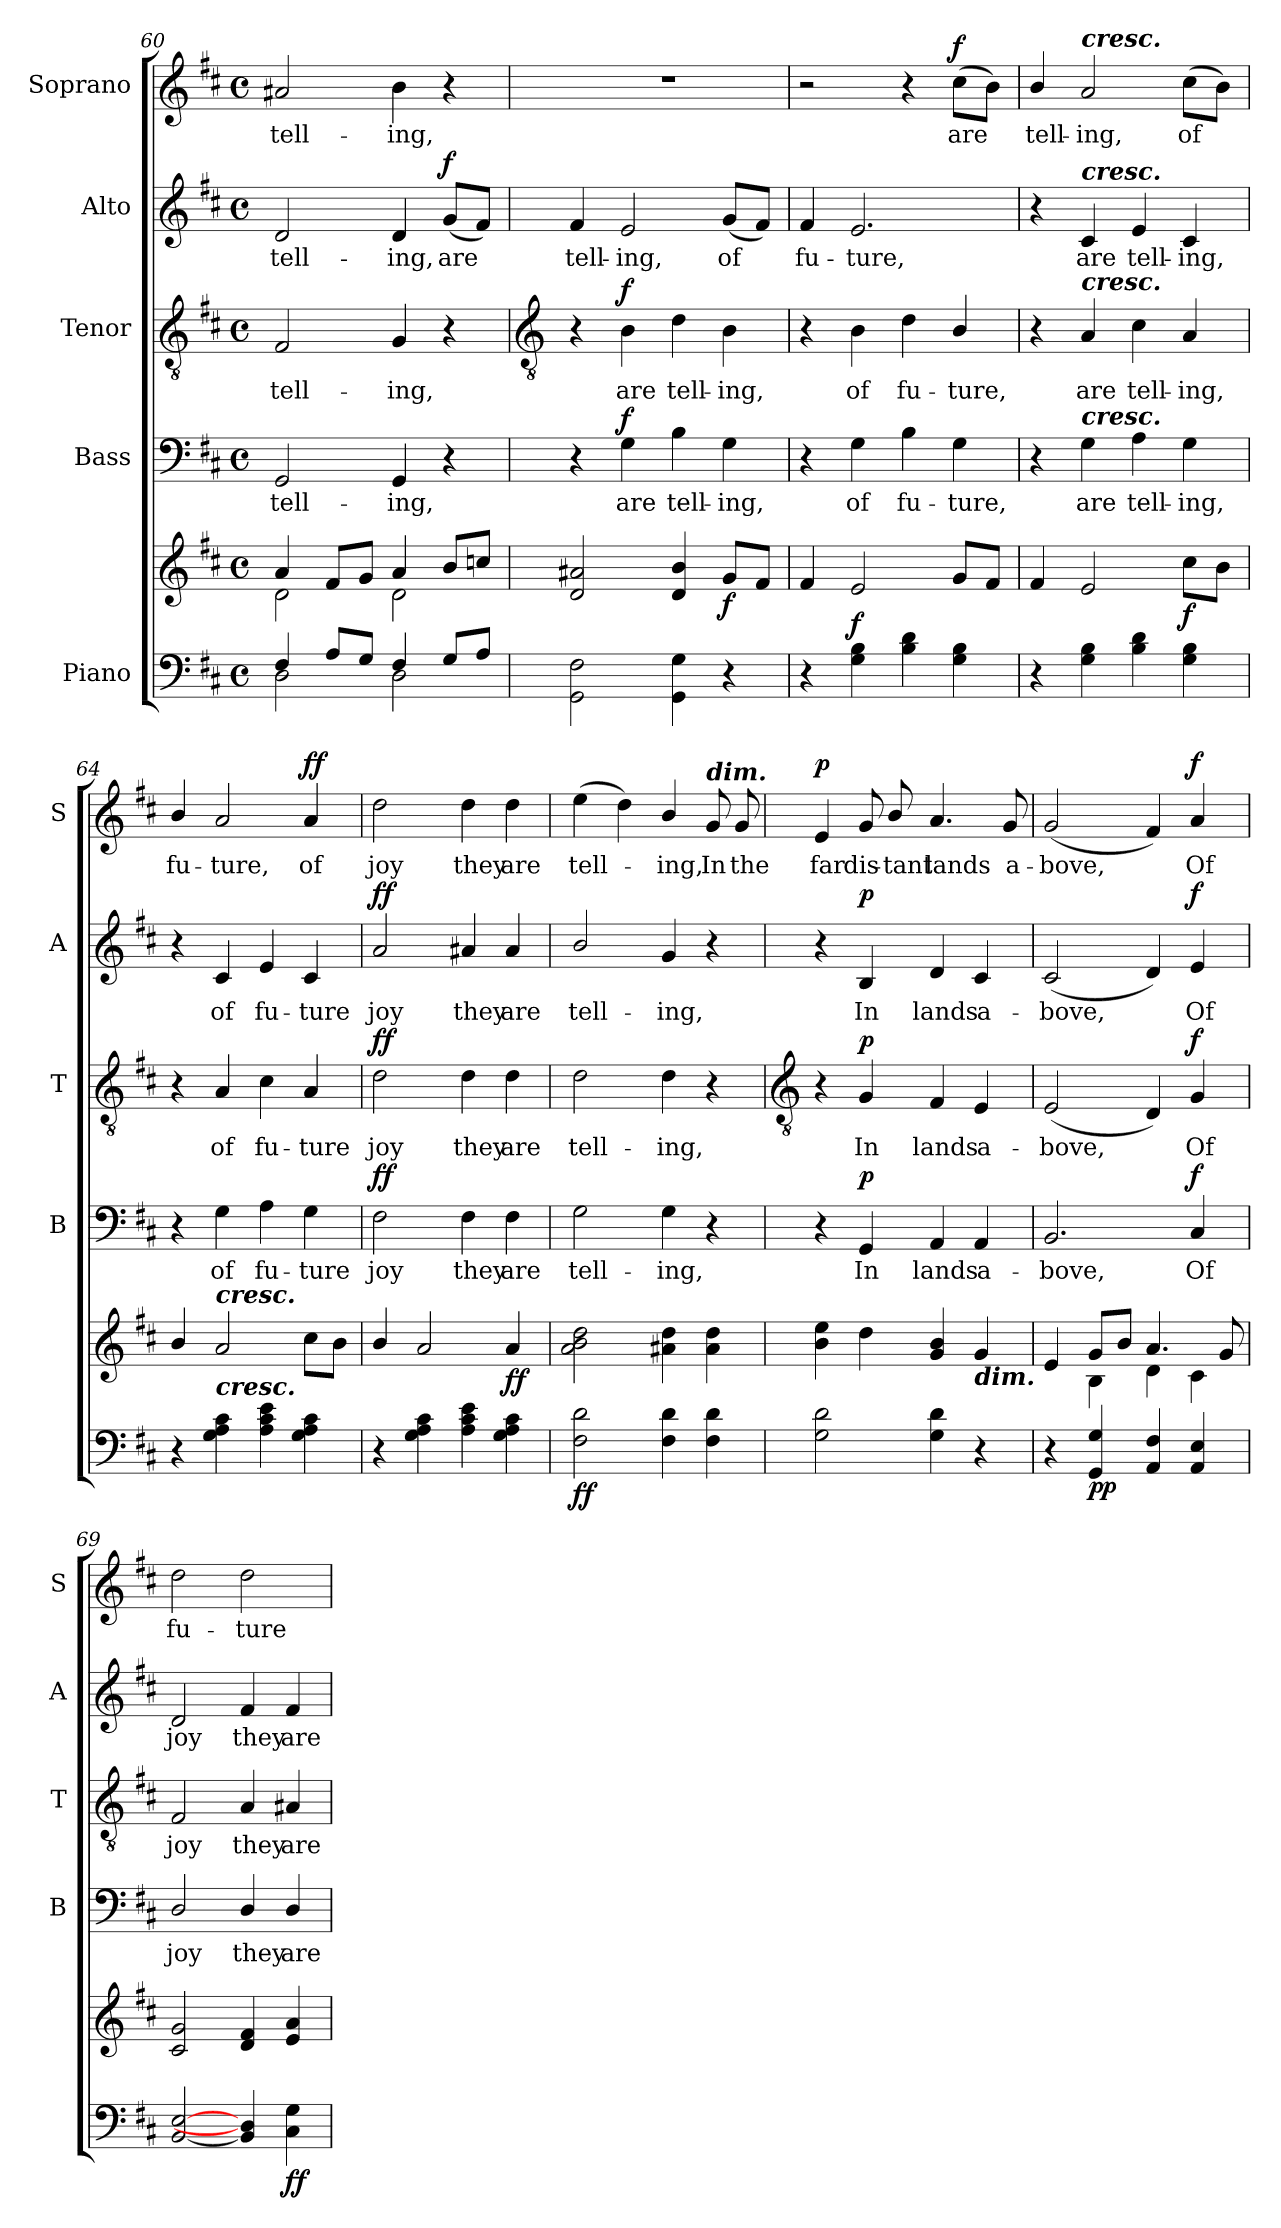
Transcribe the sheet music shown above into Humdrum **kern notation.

**kern	**kern	**dynam	**kern	**text	**dynam	**kern	**text	**dynam	**kern	**text	**dynam	**kern	**text	**dynam
*part5	*part5	*part5	*part4	*part4	*part4	*part3	*part3	*part3	*part2	*part2	*part2	*part1	*part1	*part1
*staff6	*staff5	*staff5/6	*staff4	*staff4	*staff4	*staff3	*staff3	*staff3	*staff2	*staff2	*staff2	*staff1	*staff1	*staff1
*I"Piano	*	*	*I"Bass	*	*	*I"Tenor	*	*	*I"Alto	*	*	*I"Soprano	*	*
*	*	*	*I'B	*	*	*I'T	*	*	*I'A	*	*	*I'S	*	*
*clefF4	*clefG2	*	*clefF4	*	*	*clefGv2	*	*	*clefG2	*	*	*clefG2	*	*
*k[f#c#]	*k[f#c#]	*	*k[f#c#]	*	*	*k[f#c#]	*	*	*k[f#c#]	*	*	*k[f#c#]	*	*
*D:	*D:	*	*D:	*	*	*D:	*	*	*D:	*	*	*D:	*	*
*M4/4	*M4/4	*	*M4/4	*	*	*M4/4	*	*	*M4/4	*	*	*M4/4	*	*
*met(c)	*met(c)	*	*met(c)	*	*	*met(c)	*	*	*met(c)	*	*	*met(c)	*	*
=60	=60	=60	=60	=60	=60	=60	=60	=60	=60	=60	=60	=60	=60	=60
*^	*^	*	*	*	*	*	*	*	*	*	*	*	*	*
!	!	!	!	!	!	!LO:LY:b	!	!	!LO:LY:b	!	!	!LO:LY:b	!	!	!LO:LY:b	!
4F#/	2D\	4a/	2d\	.	2GG	tell-	.	2F#	tell-	.	2d	tell-	.	2a#X	tell-	.
8A/L	.	8f#/L	.	.	.	.	.	.	.	.	.	.	.	.	.	.
8G/J	.	8g/J	.	.	.	.	.	.	.	.	.	.	.	.	.	.
!	!	!	!	!	!	!LO:LY:b	!	!	!LO:LY:b	!	!	!LO:LY:b	!	!	!LO:LY:b	!
4F#/	2D\	4a/	2d\	.	4GG	-ing,	.	4G	-ing,	.	4d	-ing,	.	4b	-ing,	.
!	!	!	!	!	!	!	!	!	!	!	!	!LO:LY:b	!LO:DY:b	!	!	!
8G/L	.	8b/L	.	.	4r	.	.	4r	.	.	(<8gL	are	f	4r	.	.
8A/J	.	8ccn/J	.	.	.	.	.	.	.	.	8f#J)	.	.	.	.	.
*v	*v	*	*	*	*	*	*	*	*	*	*	*	*	*	*	*
*	*v	*v	*	*	*	*	*	*	*	*	*	*	*	*	*
!!LO:LB:g=z
=61	=61	=61	=61	=61	=61	=61	=61	=61	=61	=61	=61	=61	=61	=61
*	*	*	*	*	*	*clefGv2	*	*	*	*	*	*	*	*
!	!	!	!	!	!	!	!	!	!	!LO:LY:b	!	!	!	!
2GG\ 2F#\	2d/ 2a#X/	.	4r	.	.	4r	.	.	4f#	tell-	.	1r	.	.
!	!	!	!	!LO:LY:b	!LO:DY:b	!	!LO:LY:b	!LO:DY:b	!	!LO:LY:b	!	!	!	!
.	.	.	4G	are	f	4B	are	f	2e	-ing,	.	.	.	.
!	!	!	!	!LO:LY:b	!	!	!LO:LY:b	!	!	!	!	!	!	!
4GG\ 4G\	4d/ 4b/	.	4B	tell-	.	4d	tell-	.	.	.	.	.	.	.
!	!	!LO:DY:b	!	!LO:LY:b	!	!	!LO:LY:b	!	!	!LO:LY:b	!	!	!	!
4r	8g/L	f	4G	-ing,	.	4B	-ing,	.	(<8gL	of	.	.	.	.
.	8f#/J	.	.	.	.	.	.	.	8f#J)	.	.	.	.	.
!!LO:LB:g=z
=62	=62	=62	=62	=62	=62	=62	=62	=62	=62	=62	=62	=62	=62	=62
!	!	!	!	!	!	!	!	!	!	!LO:LY:b	!	!	!	!
4r	4f#	.	4r	.	.	4r	.	.	4f#	fu-	.	2r	.	.
!	!	!LO:DY:a=2	!	!LO:LY:b	!	!	!LO:LY:b	!	!	!LO:LY:b	!	!	!	!
4G 4B	2e	f	4G	of	.	4B	of	.	2.e	-ture,	.	.	.	.
!	!	!	!	!LO:LY:b	!	!	!LO:LY:b	!	!	!	!	!	!	!
4B 4d	.	.	4B	fu-	.	4d	fu-	.	.	.	.	4r	.	.
!	!	!	!	!LO:LY:b	!	!	!LO:LY:b	!	!	!	!	!	!LO:LY:b	!LO:DY:b
4G 4B	8gL	.	4G	-ture,	.	4B/	-ture,	.	.	.	.	(>8cc#L	are	f
.	8f#J	.	.	.	.	.	.	.	.	.	.	8bJ)	.	.
=63	=63	=63	=63	=63	=63	=63	=63	=63	=63	=63	=63	=63	=63	=63
!	!	!	!	!	!	!	!	!	!	!	!	!	!LO:LY:b	!
4r	4f#	.	4r	.	.	4r	.	.	4r	.	.	4b/	tell-	.
!	!	!	!	!	!	!	!	!	!	!	!	!LO:TX:a:Bi:t=cresc.	!	!
!	!	!	!	!	!	!	!	!	!LO:TX:a:Bi:t=cresc.	!	!	!	!	!
!	!	!	!	!	!	!LO:TX:a:Bi:t=cresc.	!	!	!	!	!	!	!	!
!	!	!	!LO:TX:a:Bi:t=cresc.	!	!	!	!	!	!	!	!	!	!	!
!	!	!	!	!LO:LY:b	!	!	!LO:LY:b	!	!	!LO:LY:b	!	!	!LO:LY:b	!
4G 4B	2e	.	4G	are	.	4A	are	.	4c#	are	.	2a	-ing,	.
!	!	!	!	!LO:LY:b	!	!	!LO:LY:b	!	!	!LO:LY:b	!	!	!	!
4B 4d	.	.	4A	tell-	.	4c#	tell-	.	4e	tell-	.	.	.	.
!	!	!LO:DY:b	!	!LO:LY:b	!	!	!LO:LY:b	!	!	!LO:LY:b	!	!	!LO:LY:b	!
4G 4B	8cc#L	f	4G	-ing,	.	4A	-ing,	.	4c#	-ing,	.	(>8cc#L	of	.
.	8bJ	.	.	.	.	.	.	.	.	.	.	8bJ)	.	.
=64	=64	=64	=64	=64	=64	=64	=64	=64	=64	=64	=64	=64	=64	=64
!	!	!	!	!	!	!	!	!	!	!	!	!	!LO:LY:b	!
4r	4b/	.	4r	.	.	4r	.	.	4r	.	.	4b/	fu-	.
!	!LO:TX:a:Bi:t=cresc.	!	!	!	!	!	!	!	!	!	!	!	!	!
!LO:TX:a:Bi:t=cresc.	!	!	!	!	!	!	!	!	!	!	!	!	!	!
!	!	!	!	!LO:LY:b	!	!	!LO:LY:b	!	!	!LO:LY:b	!	!	!LO:LY:b	!
4G 4A 4c#	2a	.	4G	of	.	4A	of	.	4c#	of	.	2a	-ture,	.
!	!	!	!	!LO:LY:b	!	!	!LO:LY:b	!	!	!LO:LY:b	!	!	!	!
4A 4c# 4e	.	.	4A	fu-	.	4c#	fu-	.	4e	fu-	.	.	.	.
!	!	!	!	!LO:LY:b	!	!	!LO:LY:b	!	!	!LO:LY:b	!	!	!LO:LY:b	!LO:DY:b
4G 4A 4c#	8cc#L	.	4G	-ture	.	4A	-ture	.	4c#	-ture	.	4a	of	ff
.	8bJ	.	.	.	.	.	.	.	.	.	.	.	.	.
=65	=65	=65	=65	=65	=65	=65	=65	=65	=65	=65	=65	=65	=65	=65
!	!	!	!	!LO:LY:b	!LO:DY:b	!	!LO:LY:b	!LO:DY:b	!	!LO:LY:b	!LO:DY:b	!	!LO:LY:b	!
4r	4b/	.	2F#	joy	ff	2d	joy	ff	2a	joy	ff	2dd	joy	.
4G 4A 4c#	2a	.	.	.	.	.	.	.	.	.	.	.	.	.
!	!	!	!	!LO:LY:b	!	!	!LO:LY:b	!	!	!LO:LY:b	!	!	!LO:LY:b	!
4A 4c# 4e	.	.	4F#	they	.	4d	they	.	4a#X	they	.	4dd	they	.
!	!	!LO:DY:b	!	!LO:LY:b	!	!	!LO:LY:b	!	!	!LO:LY:b	!	!	!LO:LY:b	!
4G 4A 4c#	4a	ff	4F#	are	.	4d	are	.	4a#	are	.	4dd	are	.
=66	=66	=66	=66	=66	=66	=66	=66	=66	=66	=66	=66	=66	=66	=66
!	!	!LO:DY:b=2	!	!LO:LY:b	!	!	!LO:LY:b	!	!	!LO:LY:b	!	!	!LO:LY:b	!
2F# 2d	2a 2b 2dd	ff	2G	tell-	.	2d	tell-	.	2b/	tell-	.	(>4ee	tell-	.
.	.	.	.	.	.	.	.	.	.	.	.	4dd)	.	.
!	!	!	!	!LO:LY:b	!	!	!LO:LY:b	!	!	!LO:LY:b	!	!	!LO:LY:b	!
4F# 4d	4a#X 4dd	.	4G	-ing,	.	4d	-ing,	.	4g	-ing,	.	4b/	ing,	.
!	!	!	!	!	!	!	!	!	!	!	!	!LO:TX:a:Bi:t=dim.	!	!
!	!	!	!	!	!	!	!	!	!	!	!	!	!LO:LY:b	!
4F# 4d	4a# 4dd	.	4r	.	.	4r	.	.	4r	.	.	8g	In	.
!	!	!	!	!	!	!	!	!	!	!	!	!	!LO:LY:b	!
.	.	.	.	.	.	.	.	.	.	.	.	8g	the	.
!!LO:LB:g=z
=67	=67	=67	=67	=67	=67	=67	=67	=67	=67	=67	=67	=67	=67	=67
*	*	*	*	*	*	*clefGv2	*	*	*	*	*	*	*	*
!	!	!	!	!	!	!	!	!	!	!	!	!	!LO:LY:b	!LO:DY:b
2G 2d	4b 4ee	.	4r	.	.	4r	.	.	4r	.	.	4e	far	p
!	!	!	!	!LO:LY:b	!LO:DY:b	!	!LO:LY:b	!LO:DY:b	!	!LO:LY:b	!LO:DY:b	!	!LO:LY:b	!
.	4dd	.	4GG	In	p	4G	In	p	4B	In	p	8g	dis-	.
!	!	!	!	!	!	!	!	!	!	!	!	!	!LO:LY:b	!
.	.	.	.	.	.	.	.	.	.	.	.	8b/	-tant	.
!	!	!	!	!LO:LY:b	!	!	!LO:LY:b	!	!	!LO:LY:b	!	!	!LO:LY:b	!
4G 4d	4g 4b	.	4AA	lands	.	4F#	lands	.	4d	lands	.	4.a	lands	.
!	!LO:TX:b:Bi:t=dim.	!	!	!	!	!	!	!	!	!	!	!	!	!
!	!	!	!	!LO:LY:b	!	!	!LO:LY:b	!	!	!LO:LY:b	!	!	!	!
4r	4g	.	4AA	a-	.	4E	a-	.	4c#	a-	.	.	.	.
!	!	!	!	!	!	!	!	!	!	!	!	!	!LO:LY:b	!
.	.	.	.	.	.	.	.	.	.	.	.	8g	a-	.
!!LO:LB:g=z
=68	=68	=68	=68	=68	=68	=68	=68	=68	=68	=68	=68	=68	=68	=68
*	*^	*	*	*	*	*	*	*	*	*	*	*	*	*
!	!	!	!	!	!LO:LY:b	!	!	!LO:LY:b	!	!	!LO:LY:b	!	!	!LO:LY:b	!
4r	4e/	4ryy	.	2.BB	-bove,	.	(<2E	-bove,	.	(<2c#	-bove,	.	(<2g	-bove,	.
!	!	!	!LO:DY:b=2	!	!	!	!	!	!	!	!	!	!	!	!
!	!	!	!LO:DY:n=1:b	!	!	!	!	!	!	!	!	!	!	!	!
4GG 4G	8g/L	4B\	p p	.	.	.	.	.	.	.	.	.	.	.	.
.	8b/J	.	.	.	.	.	.	.	.	.	.	.	.	.	.
4AA 4F#	4.a/	4d\	.	.	.	.	4D)	.	.	4d)	.	.	4f#)	.	.
!	!	!	!	!	!LO:LY:b	!LO:DY:b	!	!LO:LY:b	!LO:DY:b	!	!LO:LY:b	!LO:DY:b	!	!LO:LY:b	!LO:DY:b
4AA 4E	.	4c#\	.	4C#	Of	f	4G	Of	f	4e	Of	f	4a	Of	f
.	8g/	.	.	.	.	.	.	.	.	.	.	.	.	.	.
=69	=69	=69	=69	=69	=69	=69	=69	=69	=69	=69	=69	=69	=69	=69	=69
!	!	!	!	!	!LO:LY:b	!	!	!LO:LY:b	!	!	!LO:LY:b	!	!	!LO:LY:b	!
[2BB [2E	2c#/ 2g/	1ryy	.	2D/	joy	.	2F#	joy	.	2d	joy	.	2dd	fu-	.
!	!	!	!	!	!LO:LY:b	!	!	!LO:LY:b	!	!	!LO:LY:b	!	!	!LO:LY:b	!
4BB] 4D]	4d/ 4f#/	.	.	4D/	they	.	4A	they	.	4f#	they	.	2dd	-ture	.
!	!	!	!LO:DY:b=2	!	!LO:LY:b	!	!	!LO:LY:b	!	!	!LO:LY:b	!	!	!	!
!	!	!	!LO:DY:n=1:b	!	!	!	!	!	!	!	!	!	!	!	!
4C# 4G	4e/ 4a/	.	f f	4D/	are	.	4A#X	are	.	4f#	are	.	.	.	.
*	*v	*v	*	*	*	*	*	*	*	*	*	*	*	*	*
=	=	=	=	=	=	=	=	=	=	=	=	=	=	=
*-	*-	*-	*-	*-	*-	*-	*-	*-	*-	*-	*-	*-	*-	*-
